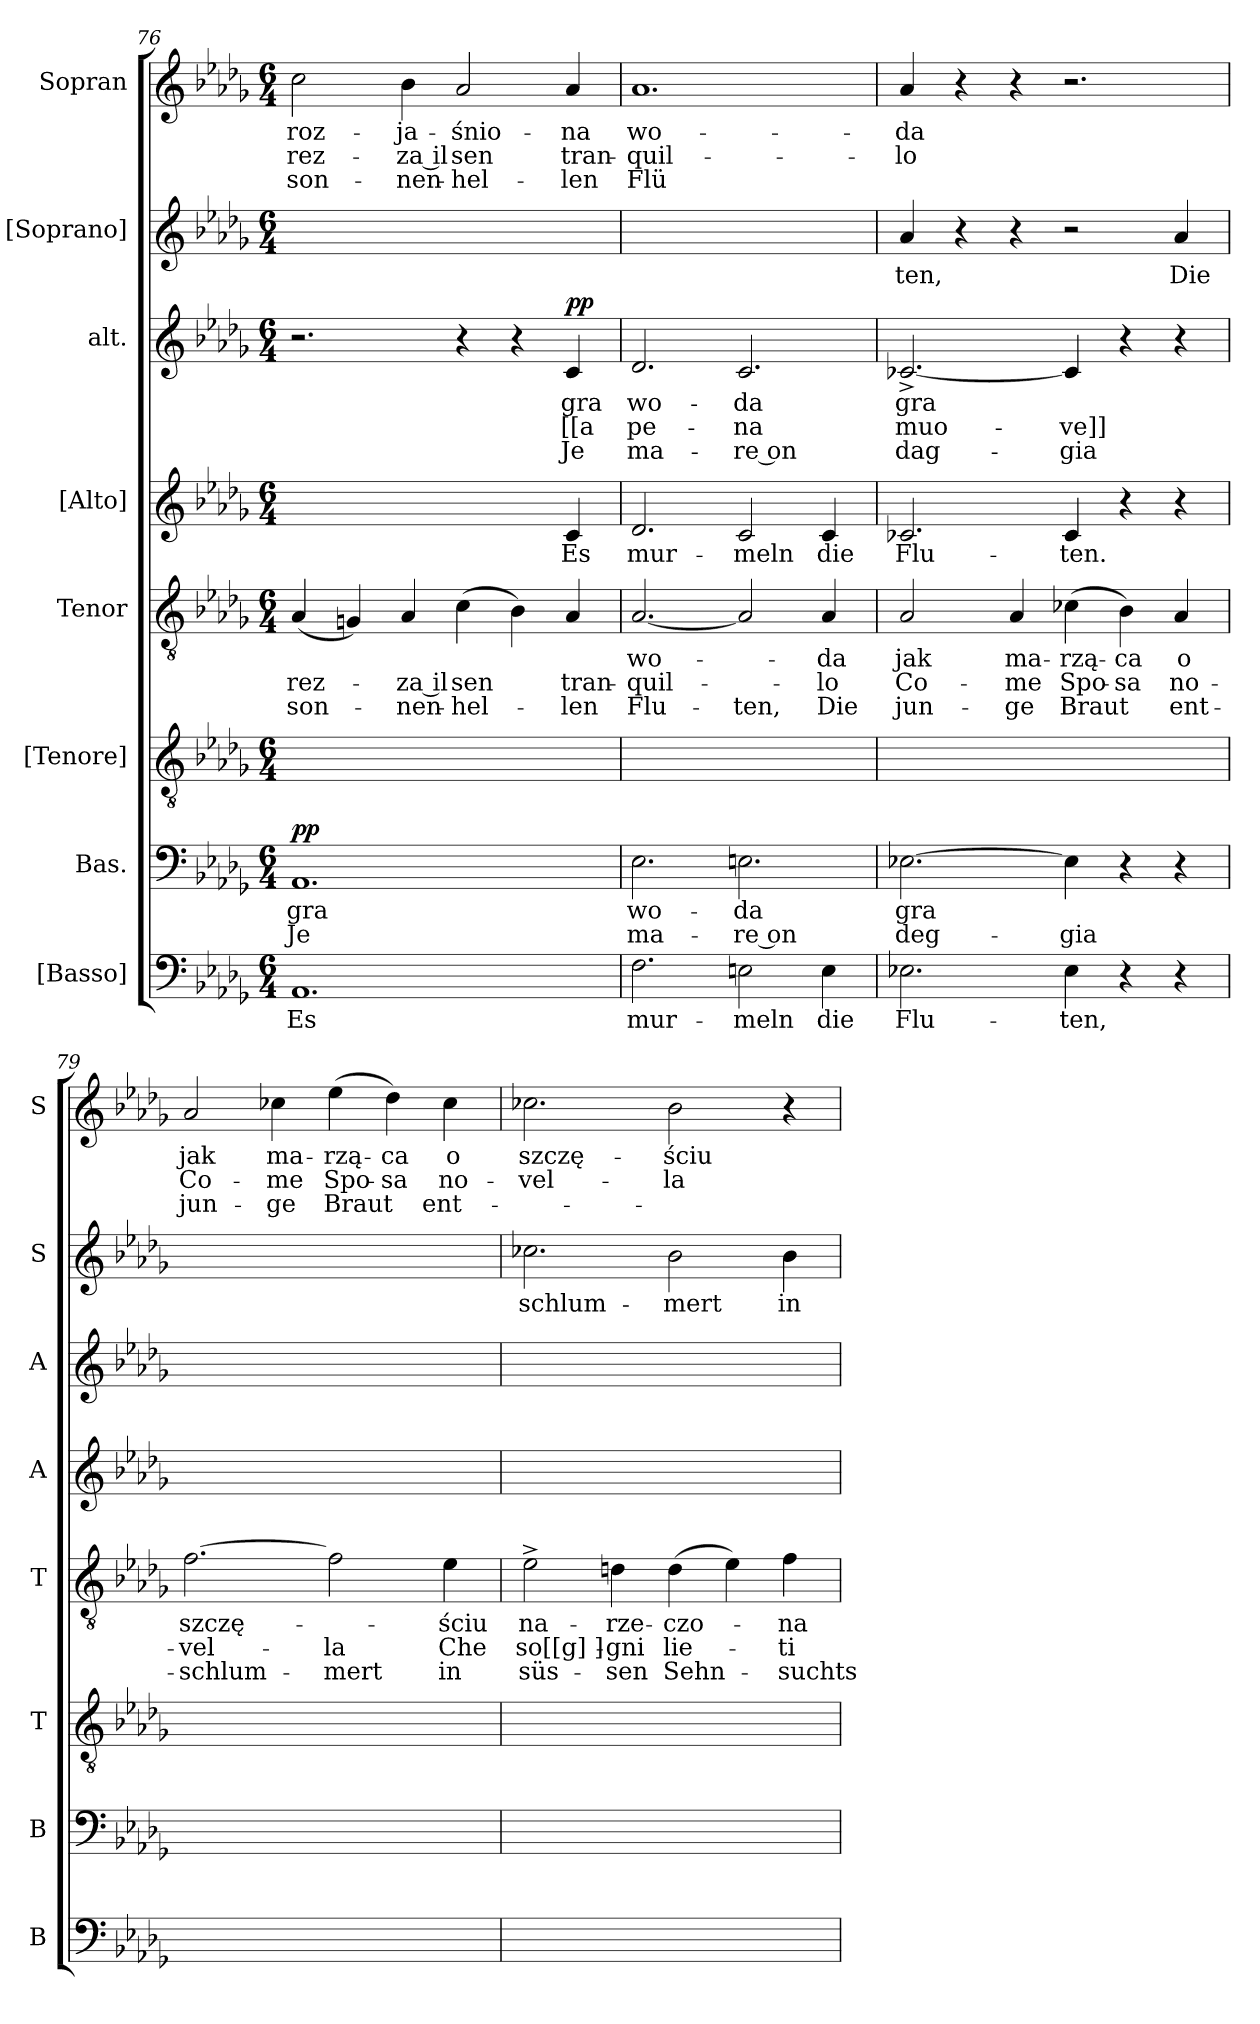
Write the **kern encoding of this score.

**kern	**text	**kern	**text	**text	**dynam	**kern	**kern	**text	**text	**text	**kern	**text	**kern	**text	**text	**text	**dynam	**kern	**text	**kern	**text	**text	**text
*part8	*part8	*part7	*part7	*part7	*part7	*part6	*part5	*part5	*part5	*part5	*part4	*part4	*part3	*part3	*part3	*part3	*part3	*part2	*part2	*part1	*part1	*part1	*part1
*staff8	*staff8	*staff7	*staff7	*staff7	*staff7	*staff6	*staff5	*staff5	*staff5	*staff5	*staff4	*staff4	*staff3	*staff3	*staff3	*staff3	*staff3	*staff2	*staff2	*staff1	*staff1	*staff1	*staff1
*I"[Basso]	*	*I"Bas.	*	*	*	*I"[Tenore]	*I"Tenor	*	*	*	*I"[Alto]	*	*I"alt.	*	*	*	*	*I"[Soprano]	*	*I"Sopran	*	*	*
*I'B	*	*I'B	*	*	*	*I'T	*I'T	*	*	*	*I'A	*	*I'A	*	*	*	*	*I'S	*	*I'S	*	*	*
*clefF4	*	*clefF4	*	*	*	*clefGv2	*clefGv2	*	*	*	*clefG2	*	*clefG2	*	*	*	*	*clefG2	*	*clefG2	*	*	*
*k[b-e-a-d-g-]	*	*k[b-e-a-d-g-]	*	*	*	*k[b-e-a-d-g-]	*k[b-e-a-d-g-]	*	*	*	*k[b-e-a-d-g-]	*	*k[b-e-a-d-g-]	*	*	*	*	*k[b-e-a-d-g-]	*	*k[b-e-a-d-g-]	*	*	*
*M6/4	*	*M6/4	*	*	*	*M6/4	*M6/4	*	*	*	*M6/4	*	*M6/4	*	*	*	*	*M6/4	*	*M6/4	*	*	*
=76	=76	=76	=76	=76	=76	=76	=76	=76	=76	=76	=76	=76	=76	=76	=76	=76	=76	=76	=76	=76	=76	=76	=76
!	!	!	!	!LO:LY:color=blue	!LO:DY:a	!	!	!	!LO:LY:color=blue	!	!	!	!	!	!	!	!	!	!	!	!	!	!
1.AA-	Es	1.AA-	gra	Je	pp	1.ryy	(<4A-/	.	rez-	son-	2.ryy	.	2.r	.	.	.	.	1.ryy	.	2cc\	roz-	-rez-	son-
.	.	.	.	.	.	.	4Gn/)	.	.	.	.	.	.	.	.	.	.	.	.	.	.	.	.
!	!	!	!	!	!	!	!	!	!LO:LY:color=blue	!	!	!	!	!	!	!	!	!	!	!	!	!	!
.	.	.	.	.	.	.	4A-/	.	-za il	-nen-	.	.	.	.	.	.	.	.	.	4b-\	-ja-	-za il	-nen-
!	!	!	!	!	!	!	!	!	!LO:LY:color=blue	!	!	!	!	!	!	!	!	!	!	!	!	!	!
.	.	.	.	.	.	.	(>4c\	.	sen	-hel-	4ryy	.	4r	.	.	.	.	.	.	2a-/	-śnio-	sen	-hel-
.	.	.	.	.	.	.	4B-\)	.	.	.	4ryy	.	4r	.	.	.	.	.	.	.	.	.	.
!	!	!	!	!	!	!	!	!	!LO:LY:color=blue	!	!	!	!	!	!	!	!LO:DY:a	!	!	!	!	!	!
.	.	.	.	.	.	.	4A-/	.	tran-	-len	4c/	Es	4c/	gra	[[a	Je	pp	.	.	4a-/	-na	tran-	-len
=77	=77	=77	=77	=77	=77	=77	=77	=77	=77	=77	=77	=77	=77	=77	=77	=77	=77	=77	=77	=77	=77	=77	=77
!	!	!	!	!LO:LY:color=blue	!	!	!	!	!LO:LY:color=blue	!	!	!	!	!	!	!	!	!	!	!	!	!	!
2.F\	mur-	2.E-\	wo-	ma-	.	1.ryy	[2.A-/	wo-	-quil-	Flu-	2.d-/	mur-	2.d-/	wo-	pe-	ma-	.	1.ryy	.	1.a-	wo-	-quil-	Flü
!	!	!	!	!LO:LY:color=blue	!	!	!	!	!	!	!	!	!	!	!	!	!	!	!	!	!	!	!
2En\	-meln	2.En\	-da	-re on	.	.	2A-/]	.	.	-ten,	2c/	-meln	2.c/	-da	-na	-re on	.	.	.	.	.	.	.
!	!	!	!	!	!	!	!	!	!LO:LY:color=blue	!	!	!	!	!	!	!	!	!	!	!	!	!	!
4E\	die	.	.	.	.	.	4A-/	-da	-lo	Die	4c/	die	.	.	.	.	.	.	.	.	.	.	.
=78	=78	=78	=78	=78	=78	=78	=78	=78	=78	=78	=78	=78	=78	=78	=78	=78	=78	=78	=78	=78	=78	=78	=78
!	!	!	!	!LO:LY:color=blue	!	!	!	!	!LO:LY:color=blue	!	!	!	!	!	!	!	!	!	!	!	!	!	!
2.E-X\	Flu-	[2.E-X\	gra	deg-	.	1.ryy	2A-/	jak	Co-	jun-	2.c-X/	Flu-	[2.c-X^>/	gra	muo-	dag-	.	4a-/	ten,	4a-/	-da	-lo	.
.	.	.	.	.	.	.	.	.	.	.	.	.	.	.	.	.	.	4r	.	4r	.	.	.
!	!	!	!	!	!	!	!	!	!LO:LY:color=blue	!	!	!	!	!	!	!	!	!	!	!	!	!	!
.	.	.	.	.	.	.	4A-/	ma-	-me	-ge	.	.	.	.	.	.	.	4r	.	4r	.	.	.
!	!	!	!	!LO:LY:color=blue	!	!	!	!	!LO:LY:color=blue	!	!	!	!	!	!	!	!	!	!	!	!	!	!
4E-\	-ten,	4E-\]	.	-gia	.	.	(>4c-X\	-rzą-	Spo-	Braut	4c-/	-ten.	4c-/]	.	-ve]]	-gia	.	2r	.	2.r	.	.	.
!	!	!	!	!	!	!	!	!	!LO:LY:color=blue	!	!	!	!	!	!	!	!	!	!	!	!	!	!
4r	.	4r	.	.	.	.	4B-\)	-ca	-sa	.	4r	.	4r	.	.	.	.	.	.	.	.	.	.
!	!	!	!	!	!	!	!	!	!LO:LY:color=blue	!	!	!	!	!	!	!	!	!	!	!	!	!	!
4r	.	4r	.	.	.	.	4A-/	o	no-	ent-	4r	.	4r	.	.	.	.	4a-/	Die	.	.	.	.
=79	=79	=79	=79	=79	=79	=79	=79	=79	=79	=79	=79	=79	=79	=79	=79	=79	=79	=79	=79	=79	=79	=79	=79
!	!	!	!	!	!	!	!	!	!LO:LY:color=blue	!	!	!	!	!	!	!	!	!	!	!	!	!	!
1.ryy	.	1.ryy	.	.	.	1.ryy	[2.f\	szczę-	-vel-	-schlum-	1.ryy	.	1.ryy	.	.	.	.	1.ryy	.	2a-/	jak	Co-	jun-
.	.	.	.	.	.	.	.	.	.	.	.	.	.	.	.	.	.	.	.	4cc-X\	ma-	-me	-ge
!	!	!	!	!	!	!	!	!	!LO:LY:color=blue	!	!	!	!	!	!	!	!	!	!	!	!	!	!
.	.	.	.	.	.	.	2f\]	.	-la	-mert	.	.	.	.	.	.	.	.	.	(>4ee-\	-rzą-	Spo-	Braut
.	.	.	.	.	.	.	.	.	.	.	.	.	.	.	.	.	.	.	.	4dd-\)	-ca	-sa	.
!	!	!	!	!	!	!	!	!	!LO:LY:color=blue	!	!	!	!	!	!	!	!	!	!	!	!	!	!
.	.	.	.	.	.	.	4e-\	-ściu	Che	in	.	.	.	.	.	.	.	.	.	4cc-\	o	no-	ent-
=80	=80	=80	=80	=80	=80	=80	=80	=80	=80	=80	=80	=80	=80	=80	=80	=80	=80	=80	=80	=80	=80	=80	=80
!	!	!	!	!	!	!	!	!	!LO:LY:color=blue	!	!	!	!	!	!	!	!	!	!	!	!	!	!
1.ryy	.	1.ryy	.	.	.	1.ryy	2e-^>\	na-	so[[g]]-	süs-	1.ryy	.	1.ryy	.	.	.	.	2.cc-X\	-schlum-	2.cc-X\	szczę-	-vel-	.
!	!	!	!	!	!	!	!	!	!LO:LY:color=blue	!	!	!	!	!	!	!	!	!	!	!	!	!	!
.	.	.	.	.	.	.	4dn\	-rze-	-gni	-sen	.	.	.	.	.	.	.	.	.	.	.	.	.
!	!	!	!	!	!	!	!	!	!LO:LY:color=blue	!	!	!	!	!	!	!	!	!	!	!	!	!	!
.	.	.	.	.	.	.	(4d\	-czo-	lie-	Sehn-	.	.	.	.	.	.	.	2b-\	-mert	2b-\	-ściu	-la	.
.	.	.	.	.	.	.	4e-\)	.	.	.	.	.	.	.	.	.	.	.	.	.	.	.	.
!	!	!	!	!	!	!	!	!	!LO:LY:color=blue	!	!	!	!	!	!	!	!	!	!	!	!	!	!
.	.	.	.	.	.	.	4f\	-na	-ti	-suchts-	.	.	.	.	.	.	.	4b-\	in	4r	.	.	.
=	=	=	=	=	=	=	=	=	=	=	=	=	=	=	=	=	=	=	=	=	=	=	=
*-	*-	*-	*-	*-	*-	*-	*-	*-	*-	*-	*-	*-	*-	*-	*-	*-	*-	*-	*-	*-	*-	*-	*-
